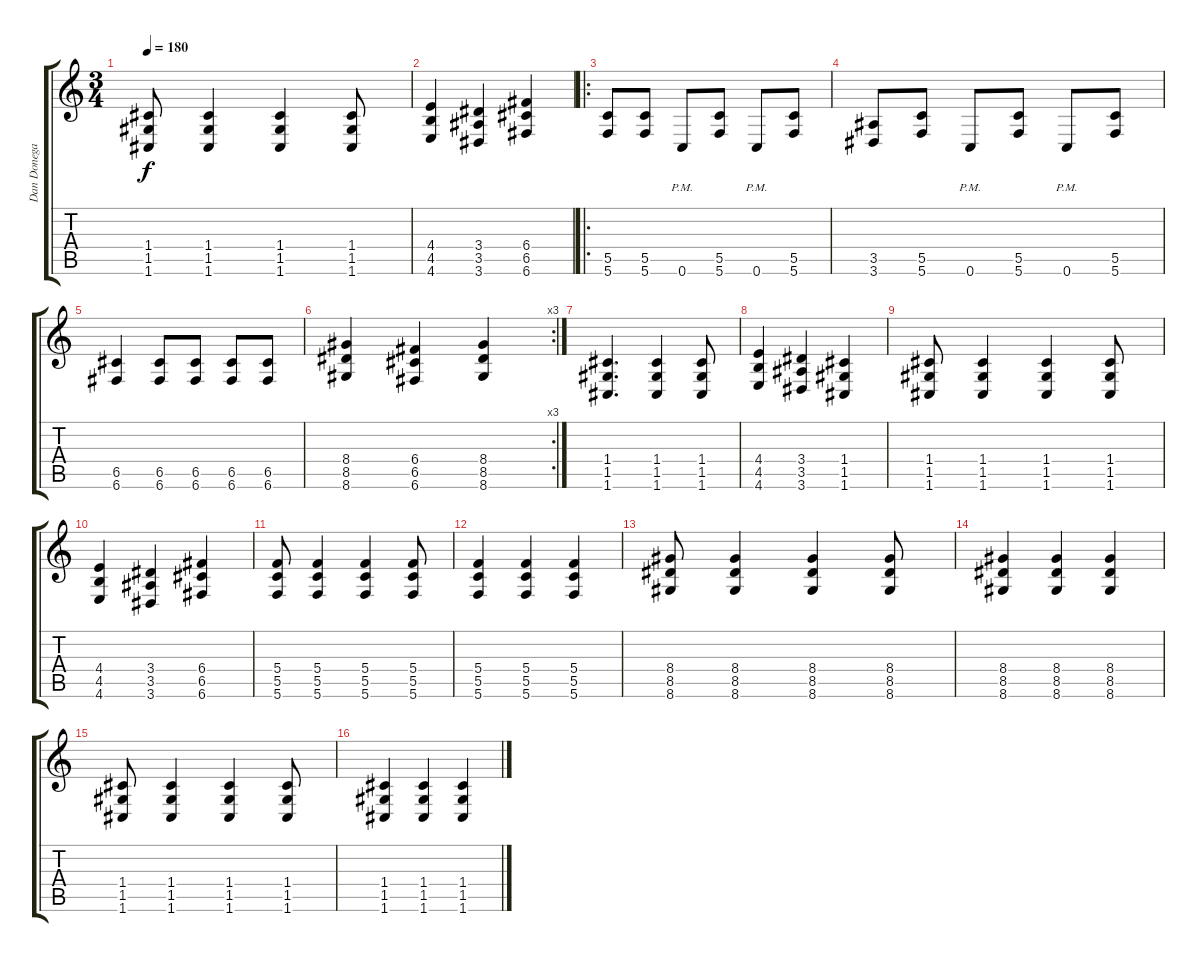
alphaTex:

\track ("Dan Donegan Lead" "Dan Donega") {instrument distortionguitar}
\staff {score tabs}
\tuning (D4 A3 F3 C3 G2 C2) {hide}
\ts (3 4)
\tempo 180
\clef g2
\ks c
(1.4 1.5 1.6).8{dy f} (1.4 1.5 1.6).4 (1.4 1.5 1.6).4 (1.4 1.5 1.6).8 |
(4.4 4.5 4.6).4 (3.4 3.5 3.6).4 (6.4 6.5 6.6).4 |
\ro
(5.5 5.6).8 (5.5 5.6).8 0.6{pm}.8 (5.5 5.6).8 0.6{pm}.8 (5.5 5.6).8 |
(3.5 3.6).8 (5.5 5.6).8 0.6{pm}.8 (5.5 5.6).8 0.6{pm}.8 (5.5 5.6).8 |
(6.5 6.6).4 (6.5 6.6).8 (6.5 6.6).8 (6.5 6.6).8 (6.5 6.6).8 |
\rc 3
(8.4 8.5 8.6).4 (6.4 6.5 6.6).4 (8.4 8.5 8.6).4 |
(1.4 1.5 1.6).4{d} (1.4 1.5 1.6).4 (1.4 1.5 1.6).8 |
(4.4 4.5 4.6).4 (3.4 3.5 3.6).4 (1.4 1.5 1.6).4 |
(1.4 1.5 1.6).8 (1.4 1.5 1.6).4 (1.4 1.5 1.6).4 (1.4 1.5 1.6).8 |
(4.4 4.5 4.6).4 (3.4 3.5 3.6).4 (6.4 6.5 6.6).4 |
(5.4 5.5 5.6).8 (5.4 5.5 5.6).4 (5.4 5.5 5.6).4 (5.4 5.5 5.6).8 |
(5.4 5.5 5.6).4 (5.4 5.5 5.6).4 (5.4 5.5 5.6).4 |
(8.4 8.5 8.6).8 (8.4 8.5 8.6).4 (8.4 8.5 8.6).4 (8.4 8.5 8.6).8 |
(8.4 8.5 8.6).4 (8.4 8.5 8.6).4 (8.4 8.5 8.6).4 |
(1.4 1.5 1.6).8 (1.4 1.5 1.6).4 (1.4 1.5 1.6).4 (1.4 1.5 1.6).8 |
(1.4 1.5 1.6).4 (1.4 1.5 1.6).4 (1.4 1.5 1.6).4
